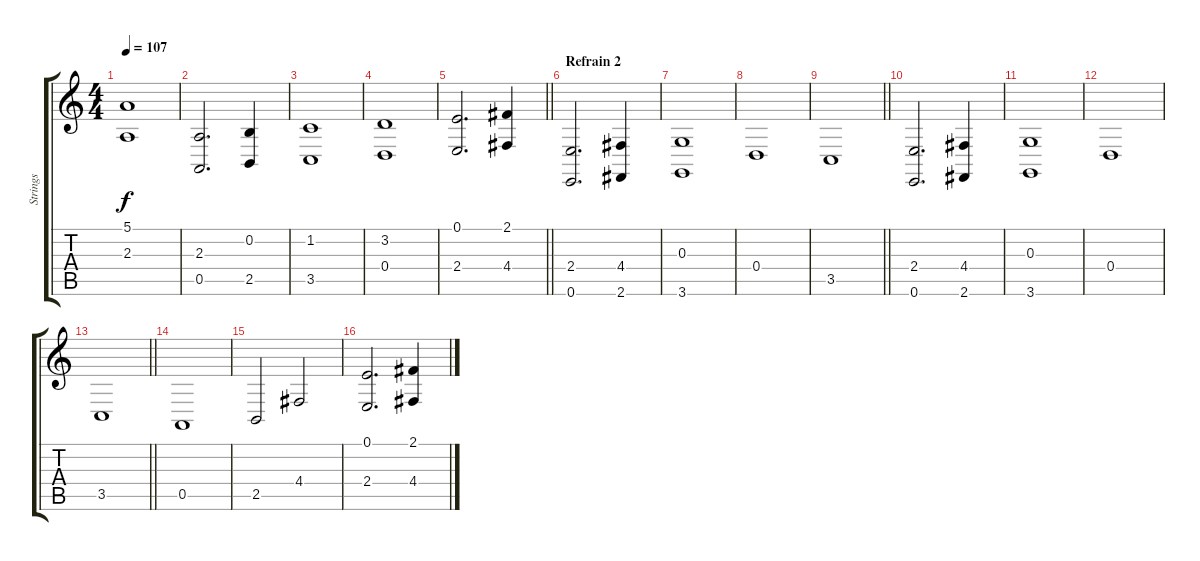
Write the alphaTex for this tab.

\track ("Strings" "Strings") {instrument stringensemble2}
\staff {score tabs}
\tuning (E4 B3 G3 D3 A2 E2) {hide}
\ts (4 4)
\tempo 107
\clef g2
\ks c
(5.1 2.3).1{dy f} |
(2.3 0.5).2{d} (0.2 2.5).4 |
(1.2 3.5).1 |
(3.2 0.4).1 |
\barLineRight lightlight
(0.1 2.4).2{d} (2.1 4.4).4 |
\section ("" "Refrain 2")
(2.4 0.6).2{d} (4.4 2.6).4 |
(0.3 3.6).1 |
0.4.1 |
\barLineRight lightlight
3.5.1 |
(2.4 0.6).2{d} (4.4 2.6).4 |
(0.3 3.6).1 |
0.4.1 |
\barLineRight lightlight
3.5.1 |
0.5.1 |
2.5.2 4.4.2 |
(0.1 2.4).2{d} (2.1 4.4).4
